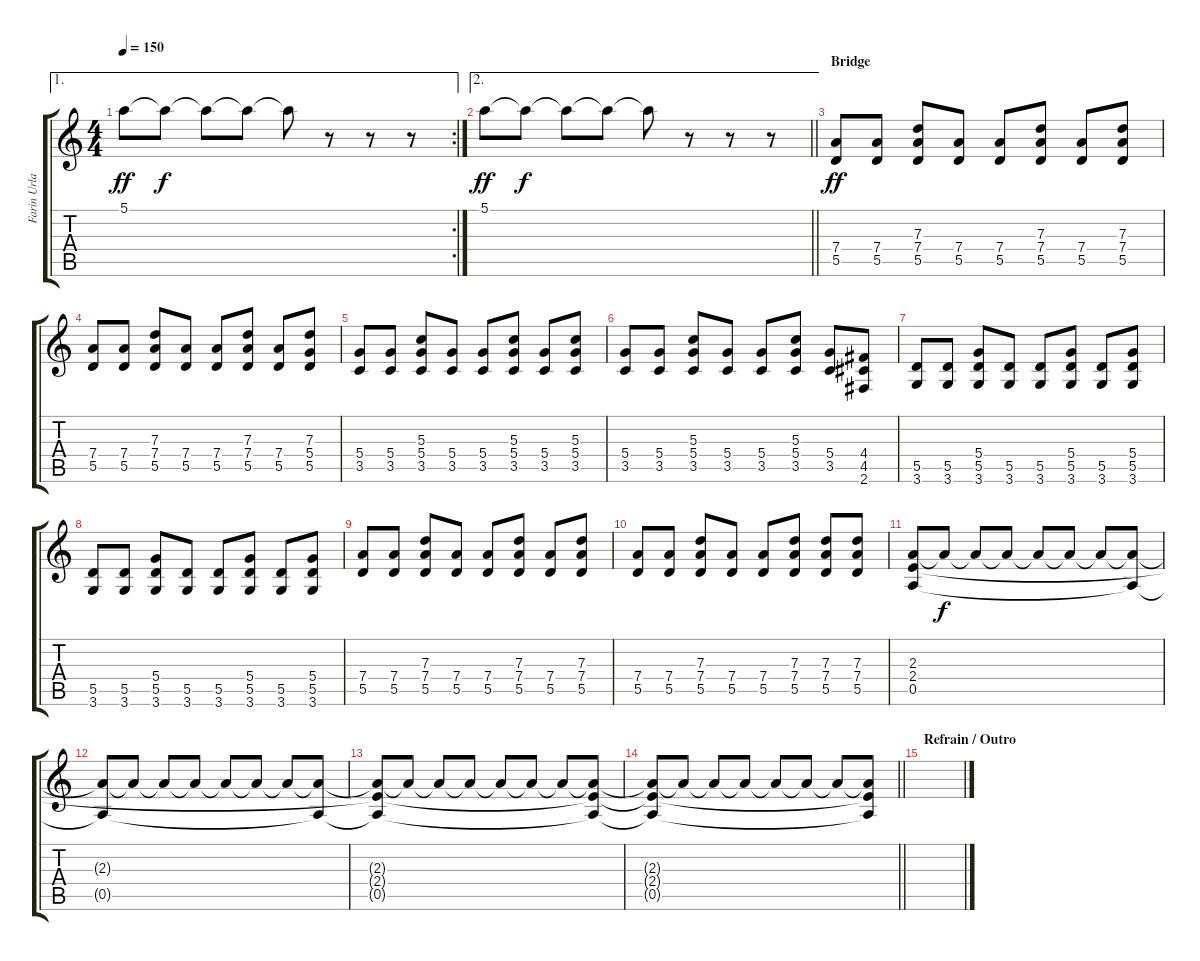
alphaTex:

\track ("Farin Urlaub I" "Farin Urla") {instrument distortionguitar}
\staff {score tabs}
\tuning (E4 B3 G3 D3 A2 E2) {hide}
\ae 1
\rc 2
\ts (4 4)
\tempo 150
\clef g2
\ks c
5.1.8{dy ff} 5.1{t}.8{dy f} 5.1{t}.8 5.1{t}.8 5.1{t}.8 r.8 r.8 r.8 |
\ae 2
\barLineRight lightlight
5.1.8{dy ff} 5.1{t}.8{dy f} 5.1{t}.8 5.1{t}.8 5.1{t}.8 r.8 r.8 r.8 |
\section ("" "Bridge")
(7.4 5.5).8{dy ff volume 11} (7.4 5.5).8 (7.3 7.4 5.5).8 (7.4 5.5).8 (7.4 5.5).8 (7.3 7.4 5.5).8 (7.4 5.5).8 (7.3 7.4 5.5).8 |
(7.4 5.5).8{volume 11} (7.4 5.5).8 (7.3 7.4 5.5).8 (7.4 5.5).8 (7.4 5.5).8 (7.3 7.4 5.5).8 (7.4 5.5).8 (7.3 5.4 5.5).8 |
(5.4 3.5).8{volume 11} (5.4 3.5).8 (5.3 5.4 3.5).8 (5.4 3.5).8 (5.4 3.5).8 (5.3 5.4 3.5).8 (5.4 3.5).8 (5.3 5.4 3.5).8 |
(5.4 3.5).8{volume 11} (5.4 3.5).8 (5.3 5.4 3.5).8 (5.4 3.5).8 (5.4 3.5).8 (5.3 5.4 3.5).8 (5.4 3.5).8 (4.4 4.5 2.6).8 |
(5.5 3.6).8 (5.5 3.6).8 (5.4 5.5 3.6).8 (5.5 3.6).8 (5.5 3.6).8 (5.4 5.5 3.6).8 (5.5 3.6).8 (5.4 5.5 3.6).8 |
(5.5 3.6).8 (5.5 3.6).8 (5.4 5.5 3.6).8 (5.5 3.6).8 (5.5 3.6).8 (5.4 5.5 3.6).8 (5.5 3.6).8 (5.4 5.5 3.6).8 |
(7.4 5.5).8{volume 11} (7.4 5.5).8 (7.3 7.4 5.5).8 (7.4 5.5).8 (7.4 5.5).8 (7.3 7.4 5.5).8 (7.4 5.5).8 (7.3 7.4 5.5).8 |
(7.4 5.5).8{volume 11} (7.4 5.5).8 (7.3 7.4 5.5).8 (7.4 5.5).8 (7.4 5.5).8 (7.3 7.4 5.5).8 (7.3 7.4 5.5).8 (7.3 7.4 5.5).8 |
(2.3 2.4 0.5).8{volume 14} 2.3{t}.8{dy f} 2.3{t}.8 2.3{t}.8 2.3{t}.8 2.3{t}.8 2.3{t}.8 (2.3{t} 0.5{t}).8 |
(2.3{t} 0.5{t}).8 2.3{t}.8 2.3{t}.8 2.3{t}.8 2.3{t}.8{volume 3} 2.3{t}.8 2.3{t}.8 (2.3{t} 0.5{t}).8 |
(2.3{t} 2.4{t} 0.5{t}).8 2.3{t}.8 2.3{t}.8 2.3{t}.8 2.3{t}.8 2.3{t}.8 2.3{t}.8 (2.3{t} 2.4{t} 0.5{t}).8 |
\barLineRight lightlight
(2.3{t} 2.4{t} 0.5{t}).8 2.3{t}.8 2.3{t}.8 2.3{t}.8 2.3{t}.8 2.3{t}.8{volume 0} 2.3{t}.8 (2.3{t} 2.4{t} 0.5{t}).8 |
\section ("" "Refrain / Outro")
